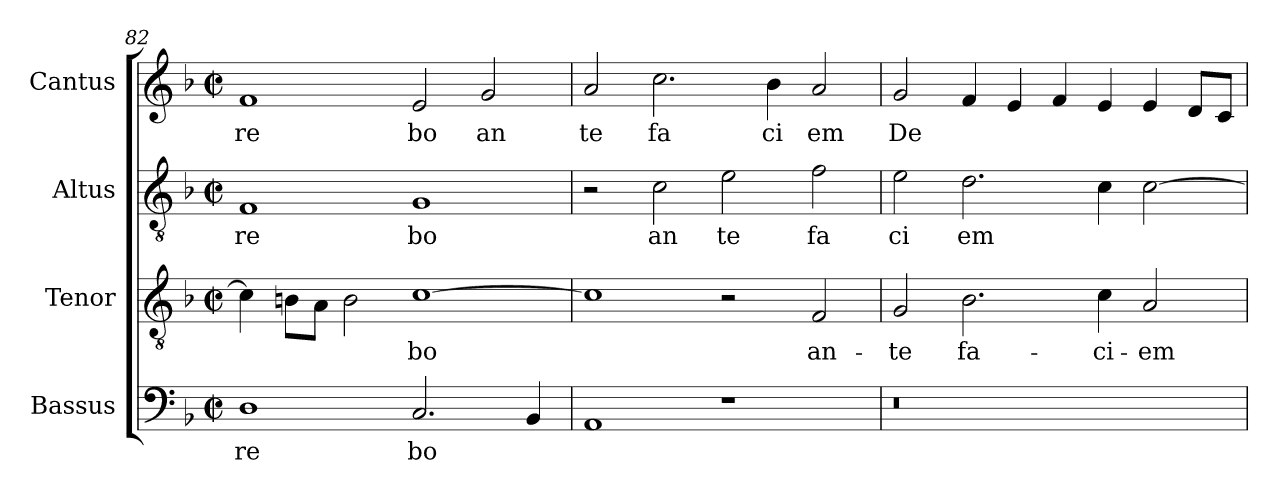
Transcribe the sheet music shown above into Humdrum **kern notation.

**kern	**text	**kern	**text	**kern	**text	**kern	**text
*part4	*part4	*part3	*part3	*part2	*part2	*part1	*part1
*staff4	*staff4	*staff3	*staff3	*staff2	*staff2	*staff1	*staff1
*I"Bassus	*	*I"Tenor	*	*I"Altus	*	*I"Cantus	*
!!LO:LB:g=z
*clefF4	*	*clefGv2	*	*clefGv2	*	*clefG2	*
*k[b-]	*	*k[b-]	*	*k[b-]	*	*k[b-]	*
*F:	*	*F:	*	*F:	*	*F:	*
*M2/2	*	*M2/2	*	*M2/2	*	*M2/2	*
*met(c|)	*	*met(c|)	*	*met(c|)	*	*met(c|)	*
=82	=82	=82	=82	=82	=82	=82	=82
!	!LO:LY:b:cj	!	!	!	!LO:LY:b:cj	!	!LO:LY:b:cj
1D	-re	4c\]	.	1F	re	1f	re
.	.	8B\L	.	.	.	.	.
.	.	8A\J	.	.	.	.	.
.	.	2B\	.	.	.	.	.
!	!LO:LY:b:cj	!	!LO:LY:b:cj	!	!LO:LY:b:cj	!	!LO:LY:b:cj
2.C/	bo	[>1c	bo	1G	bo	2e/	bo
!	!	!	!	!	!	!	!LO:LY:b:cj
.	.	.	.	.	.	2g/	an
4BB-/	.	.	.	.	.	.	.
=83	=83	=83	=83	=83	=83	=83	=83
!	!	!	!	!	!	!	!LO:LY:b:cj
1AA	.	1c]	.	2r	.	2a/	te
!	!	!	!	!	!LO:LY:b:cj	!	!LO:LY:b:cj
.	.	.	.	2c\	an	2.cc\	fa
!	!	!	!	!	!LO:LY:b:cj	!	!
1r	.	2r	.	2e\	te	.	.
!	!	!	!	!	!	!	!LO:LY:b:cj
.	.	.	.	.	.	4b-\	ci
!	!	!	!LO:LY:b:cj	!	!LO:LY:b:cj	!	!LO:LY:b:cj
.	.	2F/	an-	2f\	fa	2a/	em
=84	=84	=84	=84	=84	=84	=84	=84
!	!	!	!LO:LY:b:cj	!	!LO:LY:b:cj	!	!LO:LY:b
0r	.	2G/	-te	2e\	ci	2g/	De
!	!	!	!LO:LY:b:cj	!	!LO:LY:b	!	!
.	.	2.B-\	fa-	2.d\	em	4f/	.
.	.	.	.	.	.	4e/	.
.	.	.	.	.	.	4f/	.
!	!	!	!LO:LY:b:cj	!	!	!	!
.	.	4c\	-ci-	4c\	.	4e/	.
!	!	!	!LO:LY:b:cj	!	!	!	!
.	.	2A/	-em	[>2c\	.	4e/	.
.	.	.	.	.	.	8d/L	.
.	.	.	.	.	.	8c/J	.
=	=	=	=	=	=	=	=
*-	*-	*-	*-	*-	*-	*-	*-
